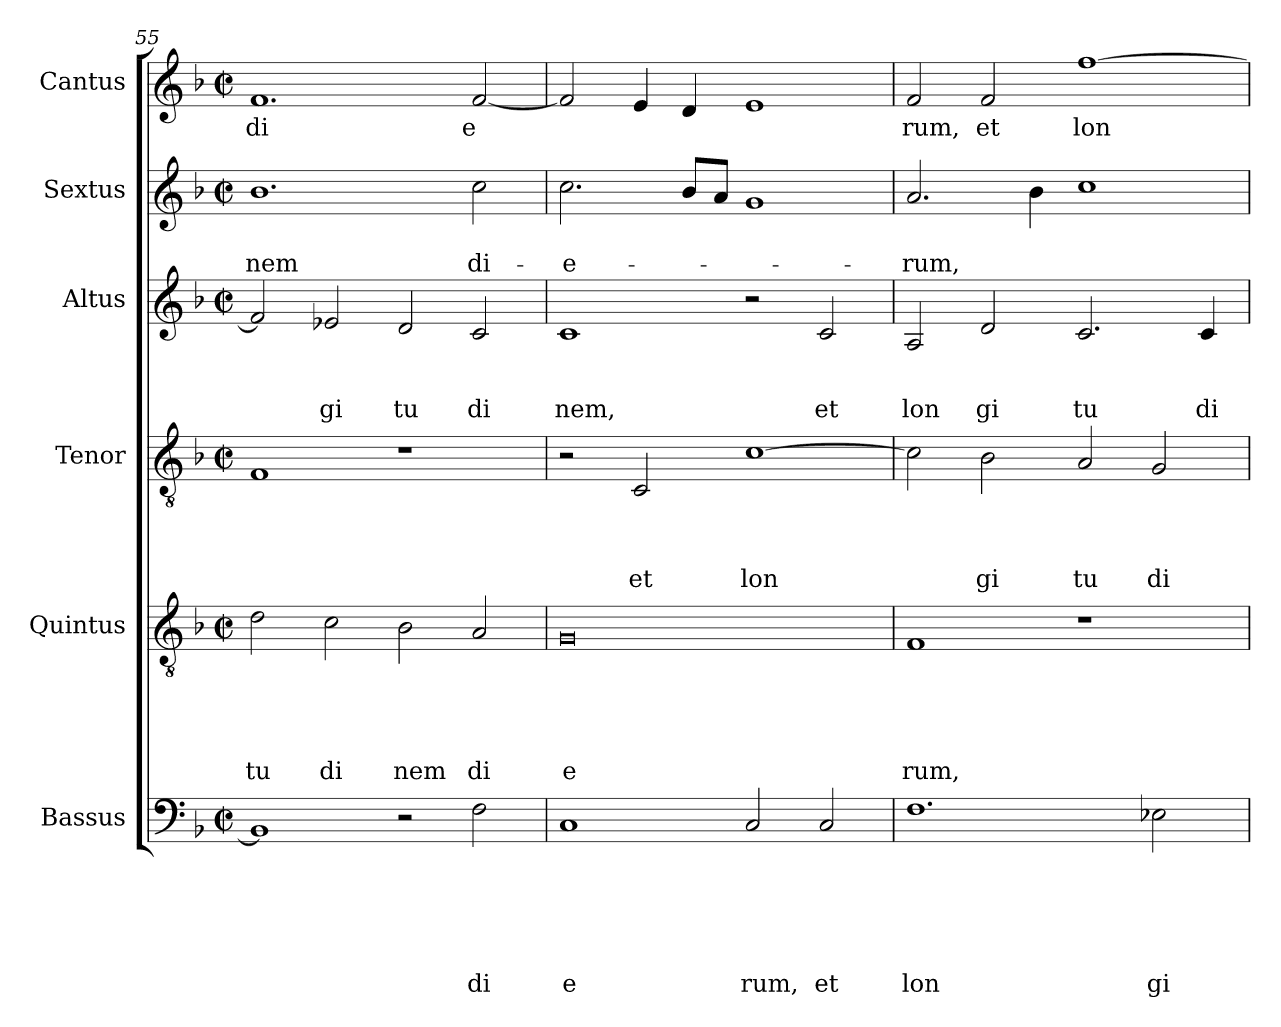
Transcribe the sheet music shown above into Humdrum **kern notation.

**kern	**text	**text	**text	**text	**text	**text	**kern	**text	**text	**text	**text	**text	**kern	**text	**text	**text	**text	**kern	**text	**text	**text	**kern	**text	**text	**kern	**text
*part6	*part6	*part6	*part6	*part6	*part6	*part6	*part5	*part5	*part5	*part5	*part5	*part5	*part4	*part4	*part4	*part4	*part4	*part3	*part3	*part3	*part3	*part2	*part2	*part2	*part1	*part1
*staff6	*staff6	*staff6	*staff6	*staff6	*staff6	*staff6	*staff5	*staff5	*staff5	*staff5	*staff5	*staff5	*staff4	*staff4	*staff4	*staff4	*staff4	*staff3	*staff3	*staff3	*staff3	*staff2	*staff2	*staff2	*staff1	*staff1
*I"Bassus	*	*	*	*	*	*	*I"Quintus	*	*	*	*	*	*I"Tenor	*	*	*	*	*I"Altus	*	*	*	*I"Sextus	*	*	*I"Cantus	*
*clefF4	*	*	*	*	*	*	*clefGv2	*	*	*	*	*	*clefGv2	*	*	*	*	*clefG2	*	*	*	*clefG2	*	*	*clefG2	*
*k[b-]	*	*	*	*	*	*	*k[b-]	*	*	*	*	*	*k[b-]	*	*	*	*	*k[b-]	*	*	*	*k[b-]	*	*	*k[b-]	*
*F:	*	*	*	*	*	*	*F:	*	*	*	*	*	*F:	*	*	*	*	*F:	*	*	*	*F:	*	*	*F:	*
*M2/2	*	*	*	*	*	*	*M2/2	*	*	*	*	*	*M2/2	*	*	*	*	*M2/2	*	*	*	*M2/2	*	*	*M2/2	*
*met(c|)	*	*	*	*	*	*	*met(c|)	*	*	*	*	*	*met(c|)	*	*	*	*	*met(c|)	*	*	*	*met(c|)	*	*	*met(c|)	*
=55	=55	=55	=55	=55	=55	=55	=55	=55	=55	=55	=55	=55	=55	=55	=55	=55	=55	=55	=55	=55	=55	=55	=55	=55	=55	=55
!	!	!	!	!	!	!	!	!	!	!	!	!LO:LY:b	!	!	!	!	!	!	!	!	!	!	!	!LO:LY:b	!	!LO:LY:b
1BB-]	.	.	.	.	.	.	2d\	.	.	.	.	tu	1F	.	.	.	.	2f/]	.	.	.	1.b-	.	-nem	1.f	di
!	!	!	!	!	!	!	!	!	!	!	!	!LO:LY:b	!	!	!	!	!	!	!	!	!LO:LY:b	!	!	!	!	!
.	.	.	.	.	.	.	2c\	.	.	.	.	di	.	.	.	.	.	2e-X/	.	.	gi	.	.	.	.	.
!	!	!	!	!	!	!	!	!	!	!	!	!LO:LY:b	!	!	!	!	!	!	!	!	!LO:LY:b	!	!	!	!	!
2r	.	.	.	.	.	.	2B-\	.	.	.	.	nem	1r	.	.	.	.	2d/	.	.	tu	.	.	.	.	.
!	!	!	!	!	!	!LO:LY:b	!	!	!	!	!	!LO:LY:b	!	!	!	!	!	!	!	!	!LO:LY:b	!	!	!LO:LY:b	!	!LO:LY:b
2F\	.	.	.	.	.	di	2A/	.	.	.	.	di	.	.	.	.	.	2c/	.	.	di	2cc\	.	di-	[<2f/	e
=56	=56	=56	=56	=56	=56	=56	=56	=56	=56	=56	=56	=56	=56	=56	=56	=56	=56	=56	=56	=56	=56	=56	=56	=56	=56	=56
!	!	!	!	!	!	!LO:LY:b	!	!	!	!	!	!LO:LY:b	!	!	!	!	!	!	!	!	!LO:LY:b	!	!	!LO:LY:b	!	!
1C	.	.	.	.	.	e	0G	.	.	.	.	e	2r	.	.	.	.	1c	.	.	nem,	2.cc\	.	-e-	2f/]	.
!	!	!	!	!	!	!	!	!	!	!	!	!	!	!	!	!	!LO:LY:b	!	!	!	!	!	!	!	!	!
.	.	.	.	.	.	.	.	.	.	.	.	.	2C/	.	.	.	et	.	.	.	.	.	.	.	4e/	.
.	.	.	.	.	.	.	.	.	.	.	.	.	.	.	.	.	.	.	.	.	.	8b-/L	.	.	4d/	.
.	.	.	.	.	.	.	.	.	.	.	.	.	.	.	.	.	.	.	.	.	.	8a/J	.	.	.	.
!	!	!	!	!	!	!LO:LY:b	!	!	!	!	!	!	!	!	!	!	!LO:LY:b	!	!	!	!	!	!	!	!	!
2C/	.	.	.	.	.	rum,	.	.	.	.	.	.	[>1c	.	.	.	lon	2r	.	.	.	1g	.	.	1e	.
!	!	!	!	!	!	!LO:LY:b	!	!	!	!	!	!	!	!	!	!	!	!	!	!	!LO:LY:b	!	!	!	!	!
2C/	.	.	.	.	.	et	.	.	.	.	.	.	.	.	.	.	.	2c/	.	.	et	.	.	.	.	.
=57	=57	=57	=57	=57	=57	=57	=57	=57	=57	=57	=57	=57	=57	=57	=57	=57	=57	=57	=57	=57	=57	=57	=57	=57	=57	=57
!	!	!	!	!	!	!LO:LY:b	!	!	!	!	!	!LO:LY:b	!	!	!	!	!	!	!	!	!LO:LY:b	!	!	!LO:LY:b	!	!LO:LY:b
1.F	.	.	.	.	.	lon	1F	.	.	.	.	rum,	2c\]	.	.	.	.	2A/	.	.	lon	2.a/	.	-rum,	2f/	rum,
!	!	!	!	!	!	!	!	!	!	!	!	!	!	!	!	!	!LO:LY:b	!	!	!	!LO:LY:b	!	!	!	!	!LO:LY:b
.	.	.	.	.	.	.	.	.	.	.	.	.	2B-\	.	.	.	gi	2d/	.	.	gi	.	.	.	2f/	et
.	.	.	.	.	.	.	.	.	.	.	.	.	.	.	.	.	.	.	.	.	.	4b-\	.	.	.	.
!	!	!	!	!	!	!	!	!	!	!	!	!	!	!	!	!	!LO:LY:b	!	!	!	!LO:LY:b	!	!	!	!	!LO:LY:b
.	.	.	.	.	.	.	1r	.	.	.	.	.	2A/	.	.	.	tu	2.c/	.	.	tu	1cc	.	.	[>1ff	lon
!	!	!	!	!	!	!LO:LY:b	!	!	!	!	!	!	!	!	!	!	!LO:LY:b	!	!	!	!	!	!	!	!	!
2E-X\	.	.	.	.	.	gi	.	.	.	.	.	.	2G/	.	.	.	di	.	.	.	.	.	.	.	.	.
!	!	!	!	!	!	!	!	!	!	!	!	!	!	!	!	!	!	!	!	!	!LO:LY:b	!	!	!	!	!
.	.	.	.	.	.	.	.	.	.	.	.	.	.	.	.	.	.	4c/	.	.	di	.	.	.	.	.
=	=	=	=	=	=	=	=	=	=	=	=	=	=	=	=	=	=	=	=	=	=	=	=	=	=	=
*-	*-	*-	*-	*-	*-	*-	*-	*-	*-	*-	*-	*-	*-	*-	*-	*-	*-	*-	*-	*-	*-	*-	*-	*-	*-	*-
